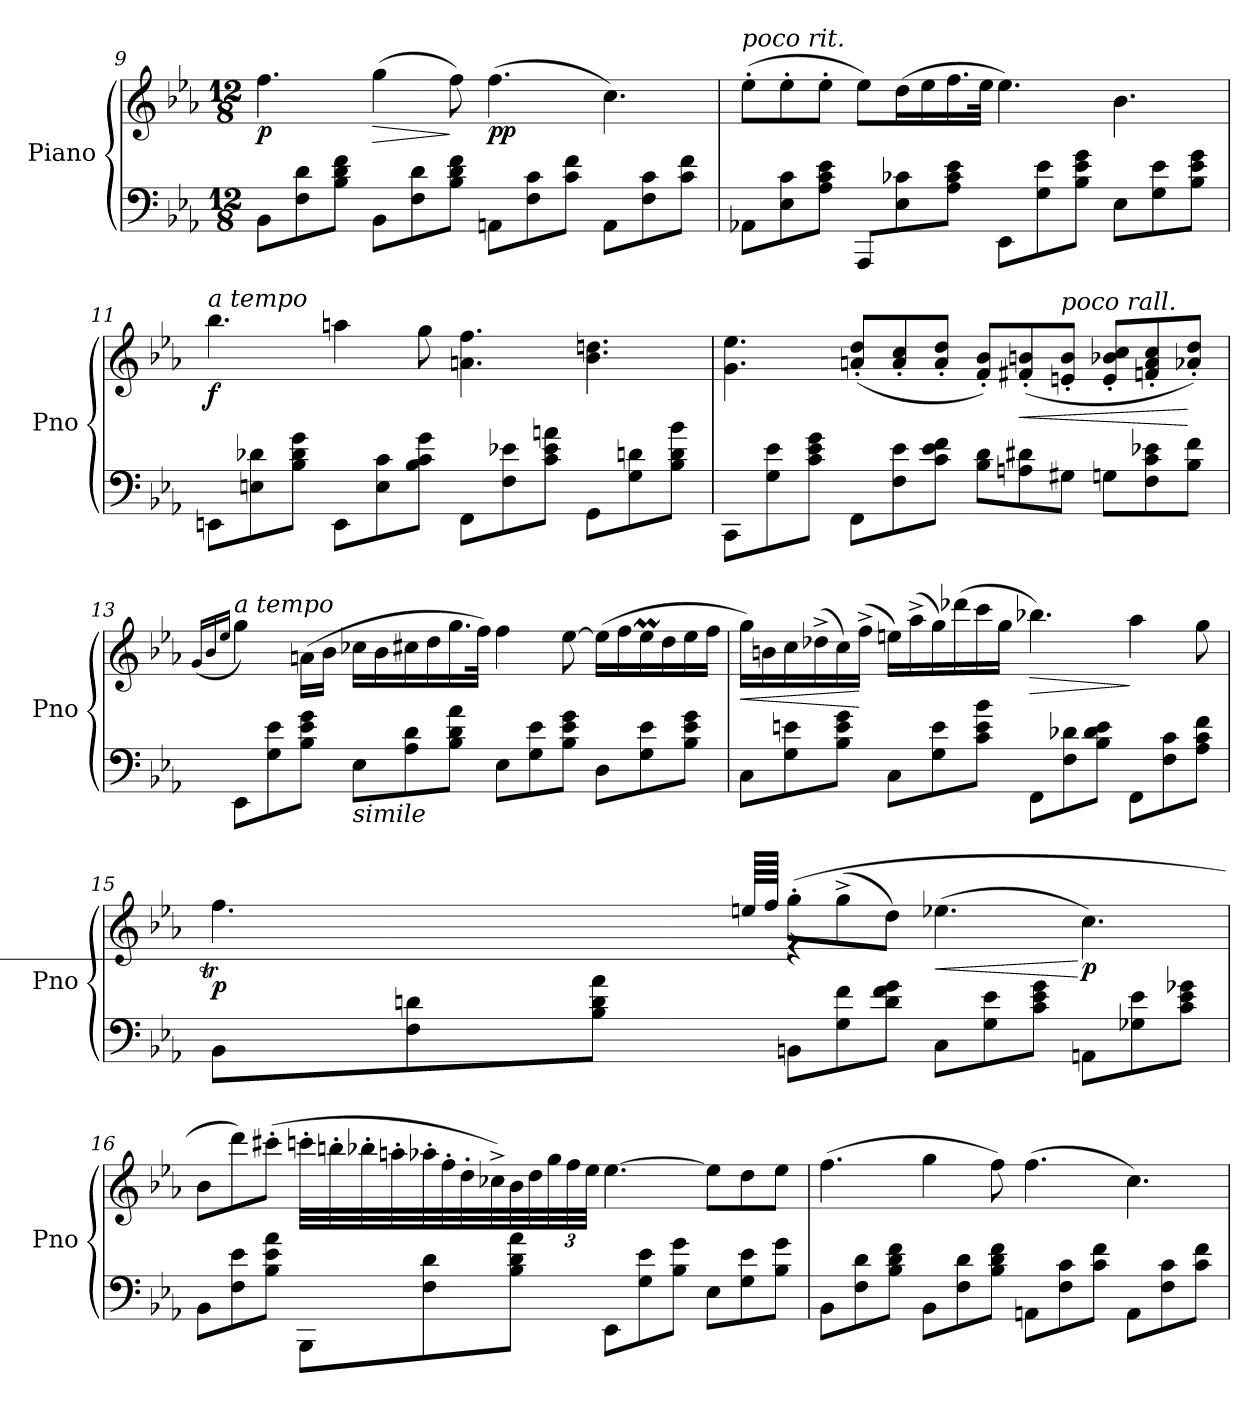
**kern	**kern	**dynam
*part1	*part1	*part1
*staff2	*staff1	*staff1/2
*I"Piano	*	*
*I'Pno	*	*
*clefF4	*clefG2	*
*k[b-e-a-]	*k[b-e-a-]	*
*M12/8	*M12/8	*
=9	=9	=9
!	!	!LO:DY:b
8BB-\L	4.ff\	p
8F\ 8d\	.	.
8B-\ 8d\ 8f\J	.	.
!	!	!LO:HP:b
8BB-\L	(>4gg\	>
8F\ 8d\	.	.
8B-\ 8d\ 8f\J	8ff\)	]
!	!	!LO:DY:b
8AAn\L	(>4.ff\	pp
8F\ 8c\	.	.
8c\ 8f\J	.	.
8AA\L	4.cc\)	.
8F\ 8c\	.	.
8c\ 8f\J	.	.
!!LO:LB:g=z
=10	=10	=10
!	!LO:TX:a:i:t=poco rit.	!
8AA-X\L	(>8ee-'\L	.
8E-\ 8c\	8ee-'\	.
8A-\ 8c\ 8e-\J	8ee-'\J	.
8AAA-/L	8ee-\L)	.
8E-\ 8c-X\	(>16dd\L	.
.	16ee-\	.
8A-\ 8c-\ 8e-\J	16.ff\	.
.	32ee-\JJk	.
8EE-\L	4.ee-\)	.
8G\ 8e-\	.	.
8B-\ 8e-\ 8g\J	.	.
8E-\L	4.b-\	.
8G\ 8e-\	.	.
8B-\ 8e-\ 8g\J	.	.
!!LO:PB:g=z
=11	=11	=11
!	!LO:TX:a:i:t=a tempo	!
!	!	!LO:DY:b
8EEn\L	4.bb-\	f
8En\ 8d-X\	.	.
8B-\ 8d-\ 8g\J	.	.
8EE\L	4aan\	.
8E\ 8c\	.	.
8B-\ 8c\ 8g\J	8gg\	.
8FF\L	4.an\ 4.ff\	.
8F\ 8e-X\	.	.
8c\ 8e-\ 8an\J	.	.
8GG\L	4.b-\ 4.ddn\	.
8G\ 8dn\	.	.
8B-\ 8d\ 8b-\J	.	.
!!LO:LB:g=z
=12	=12	=12
8CC\L	4.g\ 4.ee-\	.
8G\ 8e-\	.	.
8c\ 8e-\ 8g\J	.	.
8FF\L	(<8an/' 8dd/'L	.
8F\ 8e-\	8a/' 8cc/'	.
8c\ 8e-\ 8f\J	8a/' 8dd/'J	.
8B-\ 8d\L	8f/' 8b-/'L)	.
!	!	!LO:HP:b
8An\ 8d#X\	(<8f#X/' 8bn/'	<
!	!LO:TX:a:i:t=poco rall.	!
8G#X\J	8en/' 8b/'J	.
8Gn\L	8e/' 8b-X/' 8cc/'L	.
8F\ 8c\ 8e-X\	8fn/' 8a/' 8cc/'	.
8B-\ 8f\J	8a-X/' 8dd/'J)	[
=13	=13	=13
.	(<16qg/LL	.
.	16qb-/	.
.	16qee-/JJ	.
!	!LO:TX:a:i:t=a tempo	!
!	!	!LO:DY:b
!	!	!LO:DY:n=1:b
8EE-\L	4gg\)	p sfp
8G\ 8e-\	.	.
8B-\ 8e-\ 8g\J	(>16an\LL	.
.	16b-\JJ	.
!LO:TX:b:i:t=simile	!	!
8E-\L	16cc-X\LL	.
.	16b-\	.
8A-\ 8d\	16cc#X\	.
.	16dd\	.
8B-\ 8d\ 8a-\J	16.gg\	.
.	32ff\JJk)	.
8E-\L	4ff\	.
8G\ 8e-\	.	.
8B-\ 8e-\ 8g\J	[8ee-\	.
8D\L	(>16ee-\LL]	.
.	16ff\	.
8G\ 8e-\	16ee-M\	.
.	16dd\	.
8B-\ 8e-\ 8g\J	16ee-\	.
.	16ff\JJ	.
!!LO:LB:g=z
=14	=14	=14
!	!	!LO:HP:b
8C\L	16gg\LL)	<
.	16bn\	.
8G\ 8en\	16cc\	.
.	(>16dd-X^\	.
8B-\ 8e\ 8g\J	16cc\)	.
.	(>16ff^\JJ	[
!	!	!LO:DY:b
8C\L	16een\LL)	other-dynamics
.	(>16aa-^\	.
8G\ 8e\	16gg\)	.
.	(>16ddd-X\	.
8c\ 8e\ 8b-\J	16ccc\	.
.	16gg\JJ	.
!	!	!LO:HP:b
8FF\L	4.bb-X\)	>
8F\ 8d-X\	.	.
8B-\ 8d-\ 8e\J	.	.
8FF\L	4aa-\	]
8F\ 8c\	.	.
8A-\ 8c\ 8f\J	8gg\	.
!!LO:LB:g=z
=15	=15	=15
*	*^	*
!	!	!	!LO:DY:b
8BB-\L	4.ff\	64ggt!yy	p
.	.	64ff!yy	.
.	.	64gg!yy	.
.	.	64ff!yy	.
.	.	64gg!yy	.
.	.	64ff!yy	.
.	.	64gg!yy	.
.	.	64ff!yy	.
8F\ 8dn\	.	64gg!yy	.
.	.	64ff!yy	.
.	.	64gg!yy	.
.	.	64ff!yy	.
.	.	64gg!yy	.
.	.	64ff!yy	.
.	.	64gg!yy	.
.	.	64ff!yy	.
8B-\ 8d\ 8a-\J	.	64gg!yy	.
.	.	64ff!yy	.
.	.	64gg!yy	.
.	.	64ff!yy	.
.	.	64gg!yy	.
.	.	64ffTTT!yy	.
.	.	(>64een/LLLL	.
.	.	64ff/JJJJ	.
!	!	!LO:N:vis=1.	!
8BBn\L	(8gg'\L	8%9r	.
8G\ 8f\	(>8gg^\	.	.
8d\ 8f\ 8g\J	8dd\J)	.	.
!	!	!	!LO:HP:b
8C\L	(>4.ee-X\	.	<
8G\ 8e-\	.	.	.
8c\ 8e-\ 8g\J	.	.	.
!	!	!	!LO:DY:n=1:b
8AAn\L	4.cc\)	.	[ p
8G-X\ 8e-\	.	.	.
8c\ 8e-\ 8g-X\J	.	.	.
*	*v	*v	*
!!LO:LB:g=z
=16	=16	=16
8BB-\L	8b-\L	.
8F\ 8e-\	8ddd\)	.
8B-\ 8e-\ 8a-\J	(>8ccc#X'\J	.
8BBB-\L	32cccn'\LLL	.
.	32bbn'\	.
.	32bb-X'\	.
.	32aan'\	.
8F\ 8d\	32aa-X'\	.
.	32ff'\	.
.	32dd'\	.
.	32cc-X^\)	.
8B-\ 8d\ 8a-\J	32b-\	.
.	32dd\	.
*	*Xbrackettup	*
.	48gg\	.
.	48ff\	.
.	48ee-\JJJ	.
8EE-\L	[4.ee-\	.
8G\ 8e-\	.	.
8B-\ 8g\J	.	.
8E-\L	8ee-\L]	.
8G\ 8e-\	8dd\	.
8B-\ 8g\J	8ee-\J	.
=17	=17	=17
8BB-\L	(>4.ff\	.
8F\ 8d\	.	.
8B-\ 8d\ 8f\J	.	.
8BB-\L	4gg\	.
8F\ 8d\	.	.
8B-\ 8d\ 8f\J	8ff\)	.
8AAn\L	(>4.ff\	.
8F\ 8c\	.	.
8c\ 8f\J	.	.
8AA\L	4.cc\)	.
8F\ 8c\	.	.
8c\ 8f\J	.	.
=	=	=
*-	*-	*-
